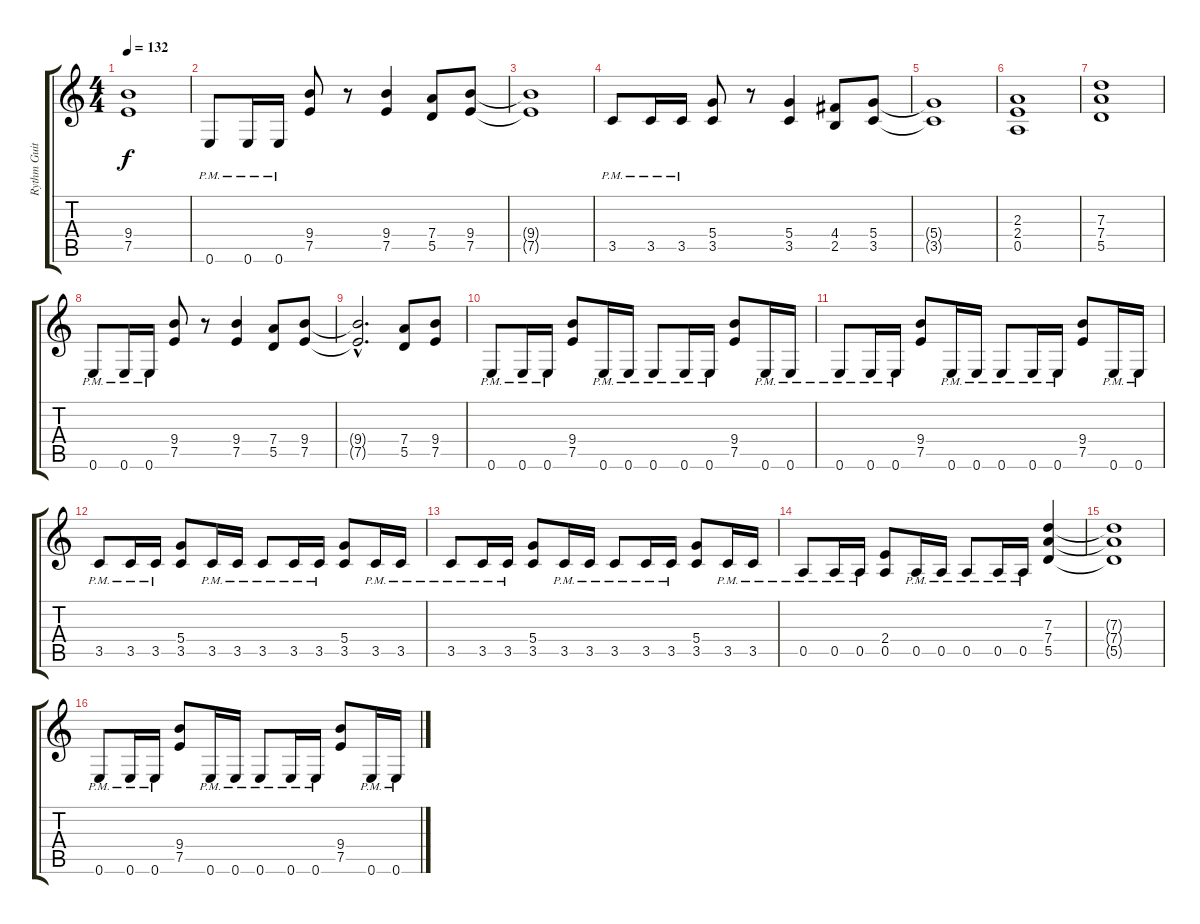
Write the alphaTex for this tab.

\track ("Rythm Guitar" "Rythm Guit") {instrument overdrivenguitar}
\staff {score tabs}
\tuning (E4 B3 G3 D3 A2 E2) {hide}
\ts (4 4)
\tempo 132
\clef g2
\ks c
(9.4{t} 7.5{t}).1{dy f} |
0.6{pm}.8 0.6{pm}.16 0.6{pm}.16 (9.4 7.5).8 r.8 (9.4 7.5).4 (7.4 5.5).8 (9.4 7.5).8 |
(9.4{t} 7.5{t}).1 |
3.5{pm}.8 3.5{pm}.16 3.5{pm}.16 (5.4 3.5).8 r.8 (5.4 3.5).4 (4.4 2.5).8 (5.4 3.5).8 |
(5.4{t} 3.5{t}).1 |
(2.3 2.4 0.5).1 |
(7.3 7.4 5.5).1 |
0.6{pm}.8 0.6{pm}.16 0.6{pm}.16 (9.4 7.5).8 r.8 (9.4 7.5).4 (7.4 5.5).8 (9.4 7.5).8 |
(9.4{hac t} 7.5{hac t}).2{d} (7.4 5.5).8 (9.4 7.5).8 |
0.6{pm}.8 0.6{pm}.16 0.6{pm}.16 (9.4 7.5).8 0.6{pm}.16 0.6{pm}.16 0.6{pm}.8 0.6{pm}.16 0.6{pm}.16 (9.4 7.5).8 0.6{pm}.16 0.6{pm}.16 |
0.6{pm}.8 0.6{pm}.16 0.6{pm}.16 (9.4 7.5).8 0.6{pm}.16 0.6{pm}.16 0.6{pm}.8 0.6{pm}.16 0.6{pm}.16 (9.4 7.5).8 0.6{pm}.16 0.6{pm}.16 |
3.5{pm}.8 3.5{pm}.16 3.5{pm}.16 (5.4 3.5).8 3.5{pm}.16 3.5{pm}.16 3.5{pm}.8 3.5{pm}.16 3.5{pm}.16 (5.4 3.5).8 3.5{pm}.16 3.5{pm}.16 |
3.5{pm}.8 3.5{pm}.16 3.5{pm}.16 (5.4 3.5).8 3.5{pm}.16 3.5{pm}.16 3.5{pm}.8 3.5{pm}.16 3.5{pm}.16 (5.4 3.5).8 3.5{pm}.16 3.5{pm}.16 |
0.5{pm}.8 0.5{pm}.16 0.5{pm}.16 (2.4 0.5).8 0.5{pm}.16 0.5{pm}.16 0.5{pm}.8 0.5{pm}.16 0.5{pm}.16 (7.3 7.4 5.5).4 |
(7.3{t} 7.4{t} 5.5{t}).1 |
0.6{pm}.8 0.6{pm}.16 0.6{pm}.16 (9.4 7.5).8 0.6{pm}.16 0.6{pm}.16 0.6{pm}.8 0.6{pm}.16 0.6{pm}.16 (9.4 7.5).8 0.6{pm}.16 0.6{pm}.16
